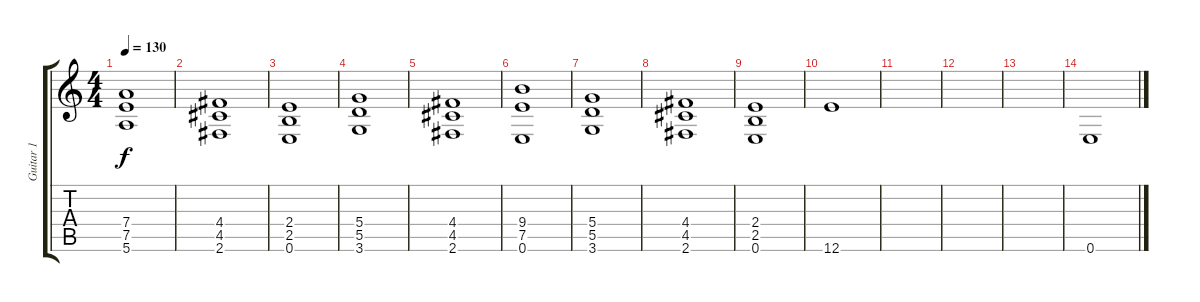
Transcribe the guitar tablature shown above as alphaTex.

\track ("Guitar 1" "Guitar 1") {instrument distortionguitar}
\staff {score tabs}
\tuning (E4 B3 G3 D3 A2 E2) {hide}
\ts (4 4)
\tempo 130
\clef g2
\ks c
(7.4 7.5 5.6).1{dy f} |
(4.4 4.5 2.6).1 |
(2.4 2.5 0.6).1 |
(5.4 5.5 3.6).1 |
(4.4 4.5 2.6).1 |
(9.4 7.5 0.6).1 |
(5.4 5.5 3.6).1 |
(4.4 4.5 2.6).1 |
(2.4 2.5 0.6).1 |
12.6.1 |
|
|
|
0.6.1
